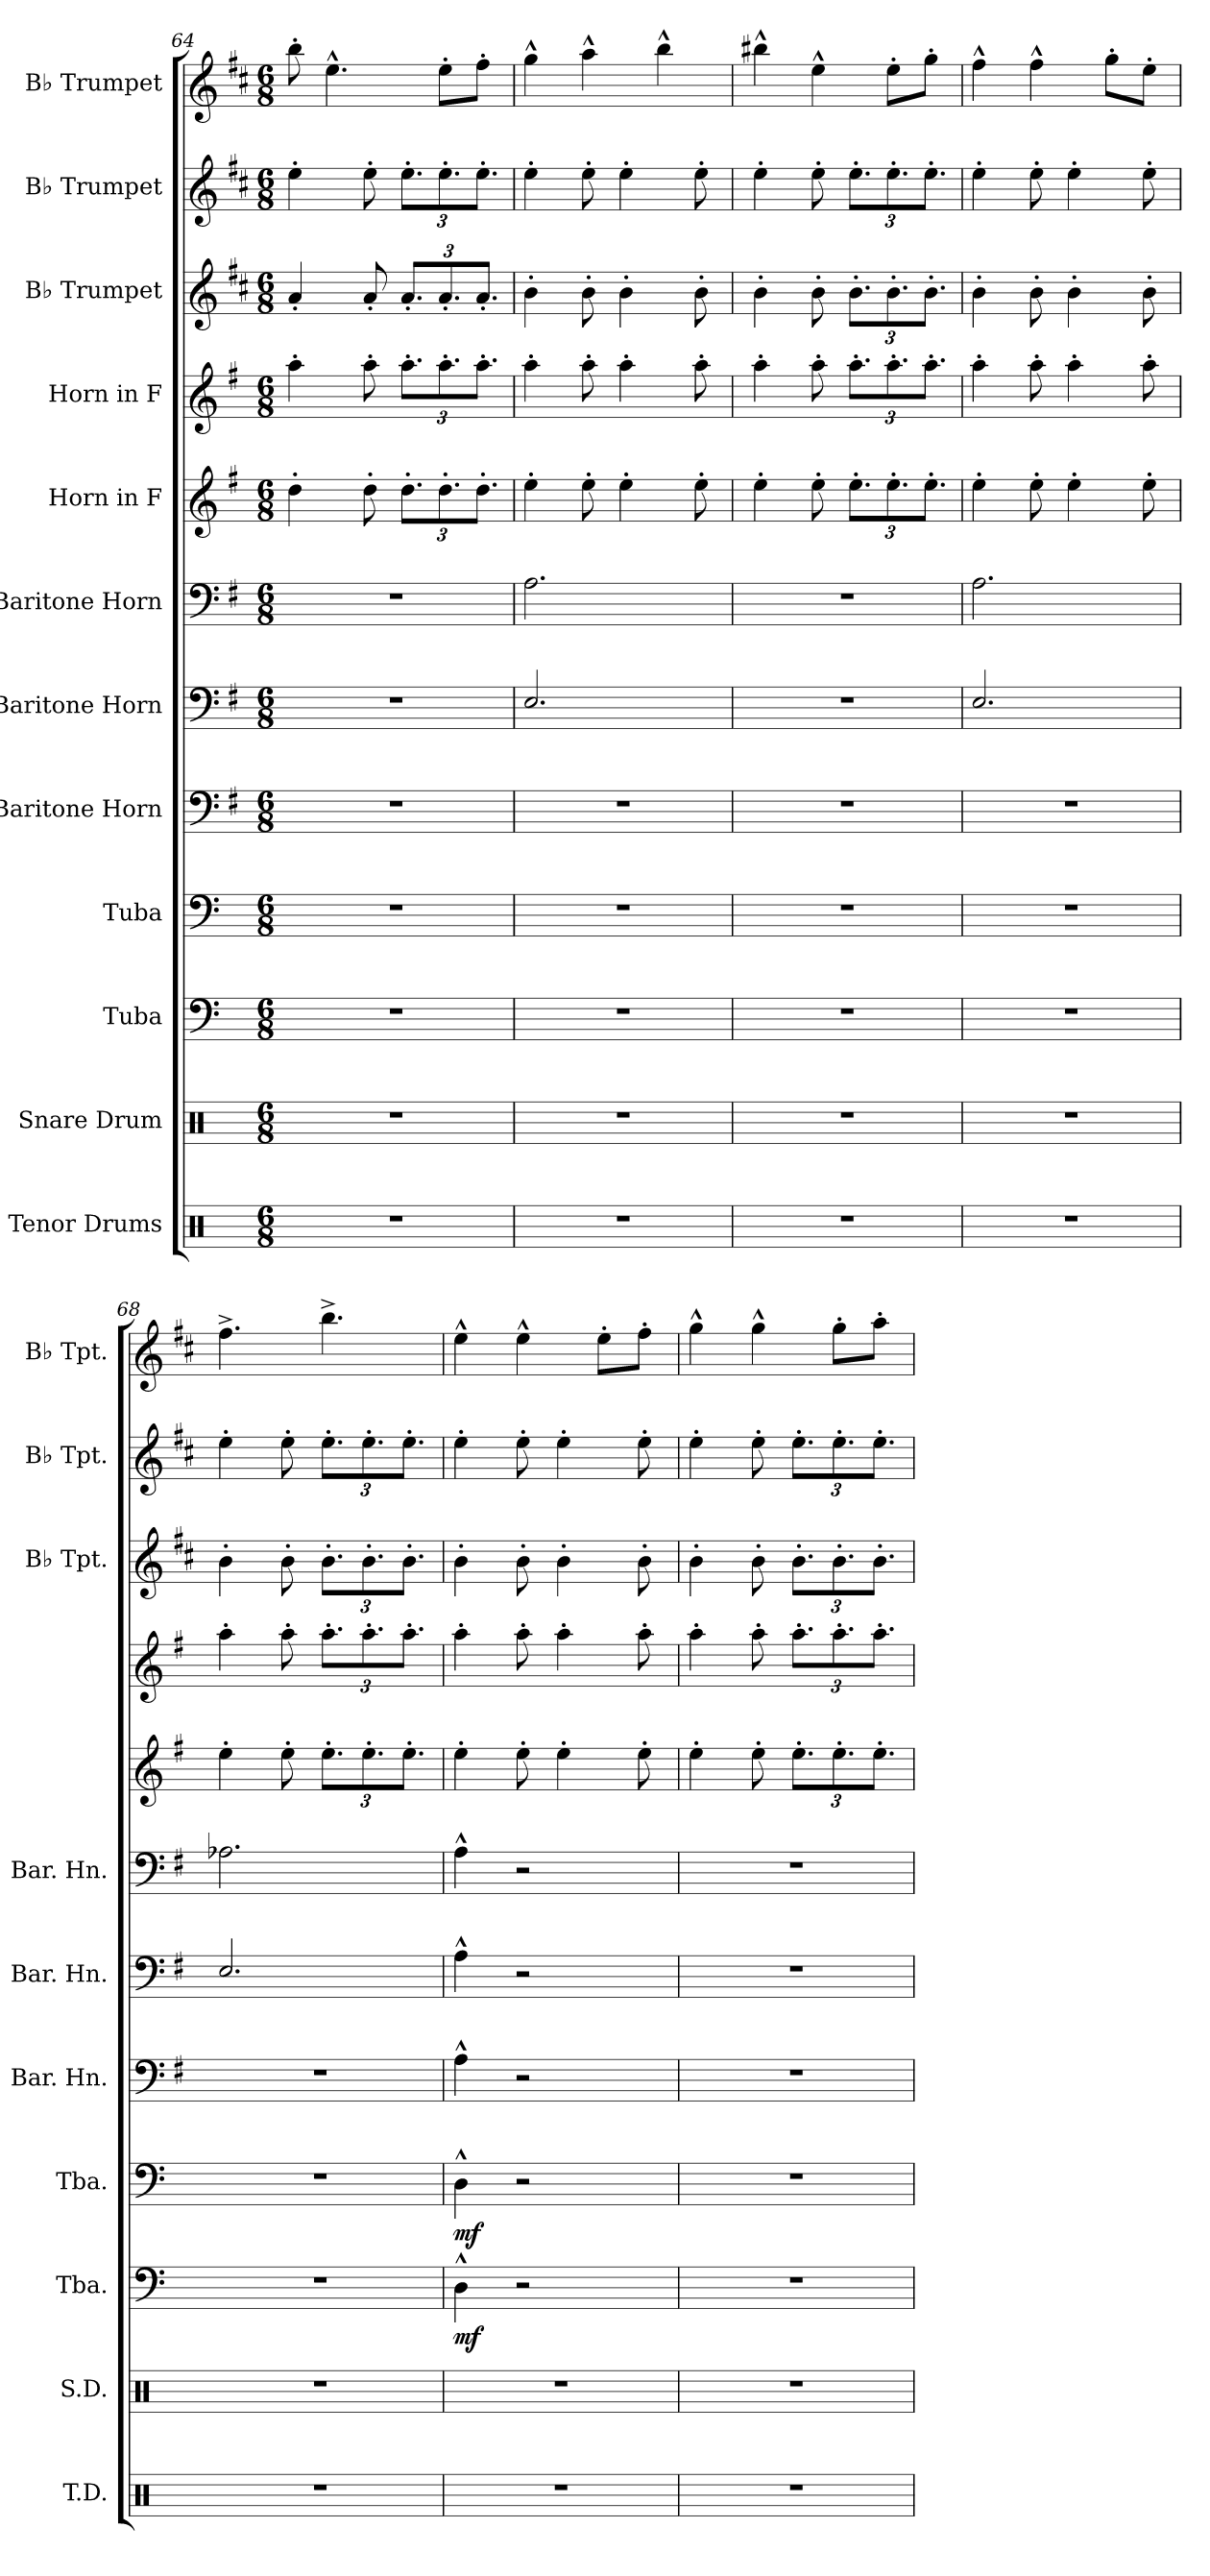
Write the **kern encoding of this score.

**kern	**kern	**kern	**dynam	**kern	**dynam	**kern	**kern	**kern	**kern	**kern	**kern	**kern	**kern
*part12	*part11	*part10	*part10	*part9	*part9	*part8	*part7	*part6	*part5	*part4	*part3	*part2	*part1
*staff12	*staff11	*staff10	*staff10	*staff9	*staff9	*staff8	*staff7	*staff6	*staff5	*staff4	*staff3	*staff2	*staff1
*I"Tenor Drums	*I"Snare Drum	*I"Tuba	*	*I"Tuba	*	*I"Baritone Horn	*I"Baritone Horn	*I"Baritone Horn	*I"Horn in F	*I"Horn in F	*I"B♭ Trumpet	*I"B♭ Trumpet	*I"B♭ Trumpet
*I'T.D.	*I'S.D.	*I'Tba.	*	*I'Tba.	*	*I'Bar. Hn.	*I'Bar. Hn.	*I'Bar. Hn.	*	*	*I'B♭ Tpt.	*I'B♭ Tpt.	*I'B♭ Tpt.
!!LO:PB:g=z
*clefX	*clefX	*clefF4	*	*clefF4	*	*clefF4	*clefF4	*clefF4	*clefG2	*clefG2	*clefG2	*clefG2	*clefG2
*	*	*	*	*	*	*ITrd4c7	*ITrd4c7	*ITrd4c7	*ITrd4c7	*ITrd4c7	*ITrd1c2	*ITrd1c2	*ITrd1c2
*k[]	*k[]	*k[]	*	*k[]	*	*k[]	*k[]	*k[]	*k[]	*k[]	*k[]	*k[]	*k[]
*M6/8	*M6/8	*M6/8	*	*M6/8	*	*M6/8	*M6/8	*M6/8	*M6/8	*M6/8	*M6/8	*M6/8	*M6/8
=64	=64	=64	=64	=64	=64	=64	=64	=64	=64	=64	=64	=64	=64
2.r	2.r	2.r	.	2.r	.	2.r	2.r	2.r	4g'\	4dd'\	4g'/	4dd'\	8aa'\
.	.	.	.	.	.	.	.	.	.	.	.	.	4.dd^^\
.	.	.	.	.	.	.	.	.	8g'\	8dd'\	8g'/	8dd'\	.
*	*	*	*	*	*	*	*	*	*Xbrackettup	*Xbrackettup	*Xbrackettup	*Xbrackettup	*
.	.	.	.	.	.	.	.	.	12.g'\L	12.dd'\L	12.g'/L	12.dd'\L	.
.	.	.	.	.	.	.	.	.	12.g'\	12.dd'\	12.g'/	12.dd'\	8dd'\L
.	.	.	.	.	.	.	.	.	12.g'\J	12.dd'\J	12.g'/J	12.dd'\J	8ee'\J
=65	=65	=65	=65	=65	=65	=65	=65	=65	=65	=65	=65	=65	=65
2.r	2.r	2.r	.	2.r	.	2.r	2.AA/	2.D\	4a'\	4dd'\	4a'\	4dd'\	4ff^^\
.	.	.	.	.	.	.	.	.	8a'\	8dd'\	8a'\	8dd'\	4gg^^\
.	.	.	.	.	.	.	.	.	4a'\	4dd'\	4a'\	4dd'\	.
.	.	.	.	.	.	.	.	.	.	.	.	.	4aa^^\
.	.	.	.	.	.	.	.	.	8a'\	8dd'\	8a'\	8dd'\	.
=66	=66	=66	=66	=66	=66	=66	=66	=66	=66	=66	=66	=66	=66
2.r	2.r	2.r	.	2.r	.	2.r	2.r	2.r	4a'\	4dd'\	4a'\	4dd'\	4aa#X^^\
.	.	.	.	.	.	.	.	.	8a'\	8dd'\	8a'\	8dd'\	4dd^^\
.	.	.	.	.	.	.	.	.	12.a'\L	12.dd'\L	12.a'\L	12.dd'\L	.
.	.	.	.	.	.	.	.	.	12.a'\	12.dd'\	12.a'\	12.dd'\	8dd'\L
.	.	.	.	.	.	.	.	.	12.a'\J	12.dd'\J	12.a'\J	12.dd'\J	8ff'\J
=67	=67	=67	=67	=67	=67	=67	=67	=67	=67	=67	=67	=67	=67
2.r	2.r	2.r	.	2.r	.	2.r	2.AA/	2.D\	4a'\	4dd'\	4a'\	4dd'\	4ee^^\
.	.	.	.	.	.	.	.	.	8a'\	8dd'\	8a'\	8dd'\	4ee^^\
.	.	.	.	.	.	.	.	.	4a'\	4dd'\	4a'\	4dd'\	.
.	.	.	.	.	.	.	.	.	.	.	.	.	8ff'\L
.	.	.	.	.	.	.	.	.	8a'\	8dd'\	8a'\	8dd'\	8dd'\J
=68	=68	=68	=68	=68	=68	=68	=68	=68	=68	=68	=68	=68	=68
2.r	2.r	2.r	.	2.r	.	2.r	2.AA/	2.D-X\	4a'\	4dd'\	4a'\	4dd'\	4.ee^\
.	.	.	.	.	.	.	.	.	8a'\	8dd'\	8a'\	8dd'\	.
.	.	.	.	.	.	.	.	.	12.a'\L	12.dd'\L	12.a'\L	12.dd'\L	4.aa^\
.	.	.	.	.	.	.	.	.	12.a'\	12.dd'\	12.a'\	12.dd'\	.
.	.	.	.	.	.	.	.	.	12.a'\J	12.dd'\J	12.a'\J	12.dd'\J	.
=69	=69	=69	=69	=69	=69	=69	=69	=69	=69	=69	=69	=69	=69
!	!	!	!LO:DY:b	!	!LO:DY:b	!	!	!	!	!	!	!	!
2.r	2.r	4D^^\	mf	4D^^\	mf	4D^^\	4D^^\	4D^^\	4a'\	4dd'\	4a'\	4dd'\	4dd^^\
.	.	2r	.	2r	.	2r	2r	2r	8a'\	8dd'\	8a'\	8dd'\	4dd^^\
.	.	.	.	.	.	.	.	.	4a'\	4dd'\	4a'\	4dd'\	.
.	.	.	.	.	.	.	.	.	.	.	.	.	8dd'\L
.	.	.	.	.	.	.	.	.	8a'\	8dd'\	8a'\	8dd'\	8ee'\J
!!LO:PB:g=z
=70	=70	=70	=70	=70	=70	=70	=70	=70	=70	=70	=70	=70	=70
2.r	2.r	2.r	.	2.r	.	2.r	2.r	2.r	4a'\	4dd'\	4a'\	4dd'\	4ff^^\
.	.	.	.	.	.	.	.	.	8a'\	8dd'\	8a'\	8dd'\	4ff^^\
.	.	.	.	.	.	.	.	.	12.a'\L	12.dd'\L	12.a'\L	12.dd'\L	.
.	.	.	.	.	.	.	.	.	12.a'\	12.dd'\	12.a'\	12.dd'\	8ff'\L
.	.	.	.	.	.	.	.	.	12.a'\J	12.dd'\J	12.a'\J	12.dd'\J	8gg'\J
=	=	=	=	=	=	=	=	=	=	=	=	=	=
*-	*-	*-	*-	*-	*-	*-	*-	*-	*-	*-	*-	*-	*-
